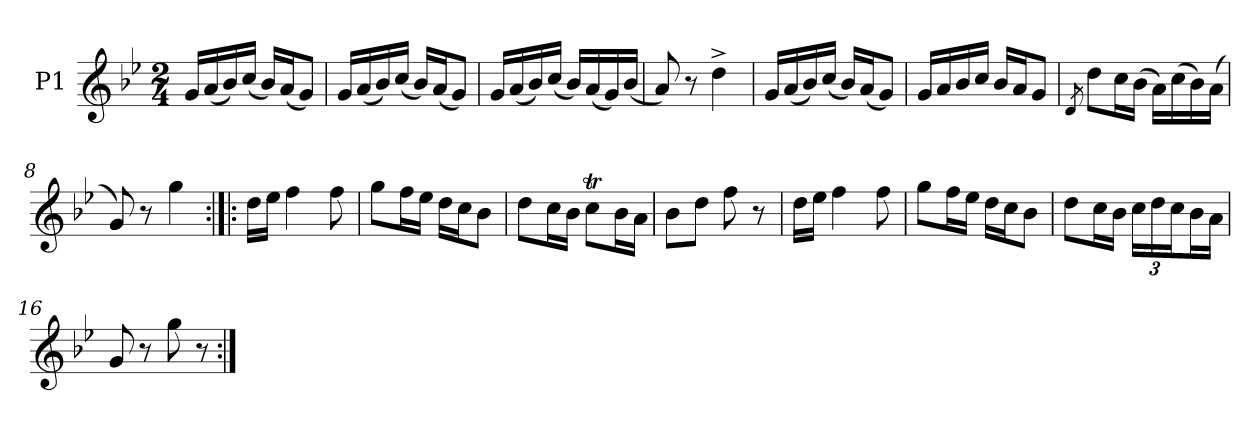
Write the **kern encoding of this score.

**kern
*part1
*staff1
*I"P1
*clefG2
*k[b-e-]
*g:
*M2/4
=1
16gLL
(16a
16b-)
(16ccJJ
16b-LL)
(16aJ
8gJ)
=2
16gLL
(16a
16b-)
(16ccJJ
16b-LL)
(16aJ
8gJ)
=3
16gLL
(16a
16b-)
(16ccJJ
16b-LL)
(16a
16g)
(16b-JJ
=4
8a)
8r
4dd^
=5
16gLL
(16a
16b-)
(16ccJJ
16b-LL)
(16aJ
8gJ)
=6
16gLL
16a
16b-
16ccJJ
16b-LL
16aJ
8gJ
=7
8qd/
8ddL
16ccL
(16b-JJ
16aLL)
(16cc
16b-)
(16aJJ
=8
8g)
8r
4gg
=9:|!|:
16ddLL
16ee-JJ
4ff
8ff
=10
8ggL
16ffL
16ee-JJ
16ddLL
16ccJ
8b-J
=11
8ddL
16ccL
16b-JJ
8ccTL
16b-L
16aJJ
=12
8b-L
8ddJ
8ff
8r
=13
16ddLL
16ee-JJ
4ff
8ff
=14
8ggL
16ffL
16ee-JJ
16ddLL
16ccJ
8b-J
=15
8ddL
16ccL
16b-JJ
24ccLL
24dd
24ccJ
16b-L
16aJJ
=16
8g
8r
8gg
8r
=:|!
*-
